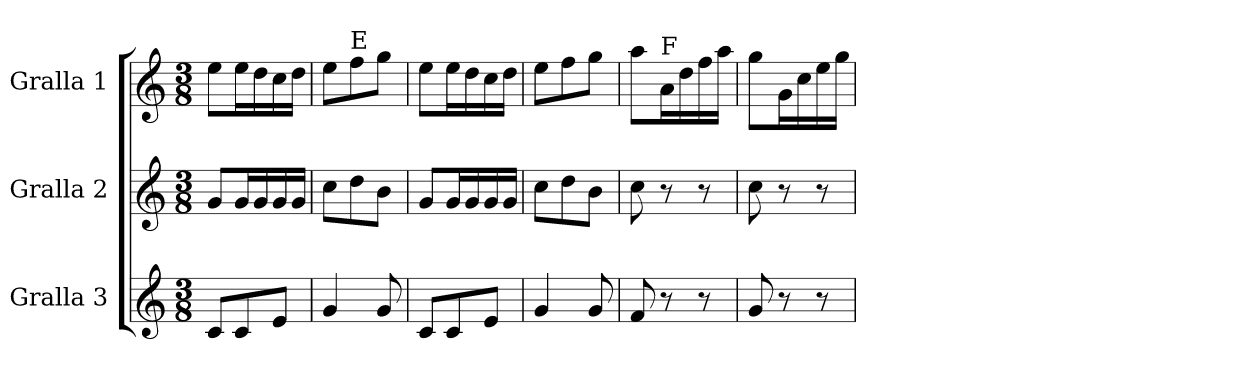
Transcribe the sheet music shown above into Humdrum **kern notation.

**kern	**kern	**kern
*part3	*part2	*part1
*staff3	*staff2	*staff1
*I"Gralla 3	*I"Gralla 2	*I"Gralla 1
*clefG2	*clefG2	*clefG2
*k[]	*k[]	*k[]
*M3/8	*M3/8	*M3/8
=1	=1	=1
8c/L	8g/L	8ee\L
8c/	16g/L	16ee\L
.	16g/	16dd\
8e/J	16g/	16cc\
.	16g/JJ	16dd\JJ
=2	=2	=2
4g	8cc\L	8ee\L
!	!	!LO:TX:t=E
.	8dd\	8ff\
8g	8b\J	8gg\J
=3	=3	=3
8c/L	8g/L	8ee\L
8c/	16g/L	16ee\L
.	16g/	16dd\
8e/J	16g/	16cc\
.	16g/JJ	16dd\JJ
=4	=4	=4
4g	8cc\L	8ee\L
.	8dd\	8ff\
8g	8b\J	8gg\J
=5	=5	=5
8f	8cc	8aa\L
!	!	!LO:TX:t=F
8r	8r	16a\L
.	.	16dd\
8r	8r	16ff\
.	.	16aa\JJ
=6	=6	=6
8g	8cc	8gg\L
8r	8r	16g\L
.	.	16cc\
8r	8r	16ee\
.	.	16gg\JJ
=	=	=
*-	*-	*-
